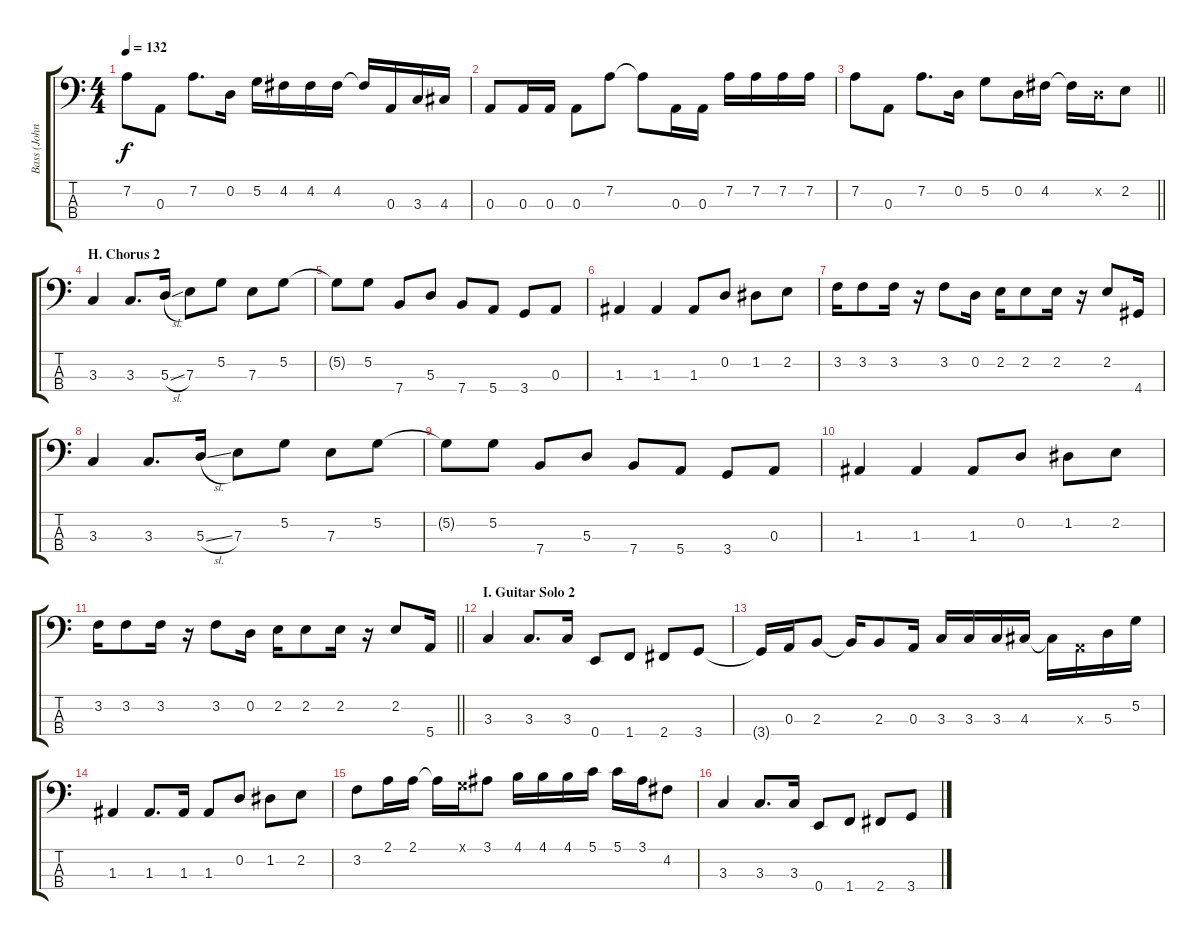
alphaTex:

\track ("Bass (John Paul Jones)" "Bass (John") {instrument electricbassfinger}
\staff {score tabs}
\tuning (G2 D2 A1 E1) {hide}
\ts (4 4)
\tempo 132
\clef f4
\ks c
7.2.8{dy f} 0.3.8 7.2.8{d} 0.2.16 5.2.16 4.2.16 4.2.16 4.2.16 4.2{t}.16 0.3.16 3.3.16 4.3.16 |
0.3.8 0.3.16 0.3.16 0.3.8 7.2.8 7.2{t}.8 0.3.16 0.3.16 7.2.16 7.2.16 7.2.16 7.2.16 |
\barLineRight lightlight
7.2.8 0.3.8 7.2.8{d} 0.2.16 5.2.8 0.2.16 4.2.16 4.2{t}.16 0.2{x}.16 2.2.8 |
\section ("" "H. Chorus 2")
3.3.4 3.3.8{d} 5.3{sl}.16 7.3.8 5.2.8 7.3.8 5.2.8 |
5.2{t}.8 5.2.8 7.4.8 5.3.8 7.4.8 5.4.8 3.4.8 0.3.8 |
1.3.4 1.3.4 1.3.8 0.2.8 1.2.8 2.2.8 |
3.2.16 3.2.8 3.2.16 r.16 3.2.8 0.2.16 2.2.16 2.2.8 2.2.16 r.16 2.2.8 4.4.16 |
3.3.4 3.3.8{d} 5.3{sl}.16 7.3.8 5.2.8 7.3.8 5.2.8 |
5.2{t}.8 5.2.8 7.4.8 5.3.8 7.4.8 5.4.8 3.4.8 0.3.8 |
1.3.4 1.3.4 1.3.8 0.2.8 1.2.8 2.2.8 |
\barLineRight lightlight
3.2.16 3.2.8 3.2.16 r.16 3.2.8 0.2.16 2.2.16 2.2.8 2.2.16 r.16 2.2.8 5.4.16 |
\section ("" "I. Guitar Solo 2")
3.3.4 3.3.8{d} 3.3.16 0.4.8 1.4.8 2.4.8 3.4.8 |
3.4{t}.16 0.3.16 2.3.8 2.3{t}.16 2.3.8 0.3.16 3.3.16 3.3.16 3.3.16 4.3.16 4.3{t}.16 0.3{x}.16 5.3.16 5.2.16 |
1.3.4 1.3.8{d} 1.3.16 1.3.8 0.2.8 1.2.8 2.2.8 |
3.2.8 2.1.16 2.1.16 2.1{t}.16 0.1{x}.16 3.1.8 4.1.16 4.1.16 4.1.16 5.1.16 5.1.16 3.1.16 4.2.8 |
3.3.4 3.3.8{d} 3.3.16 0.4.8 1.4.8 2.4.8 3.4.8
